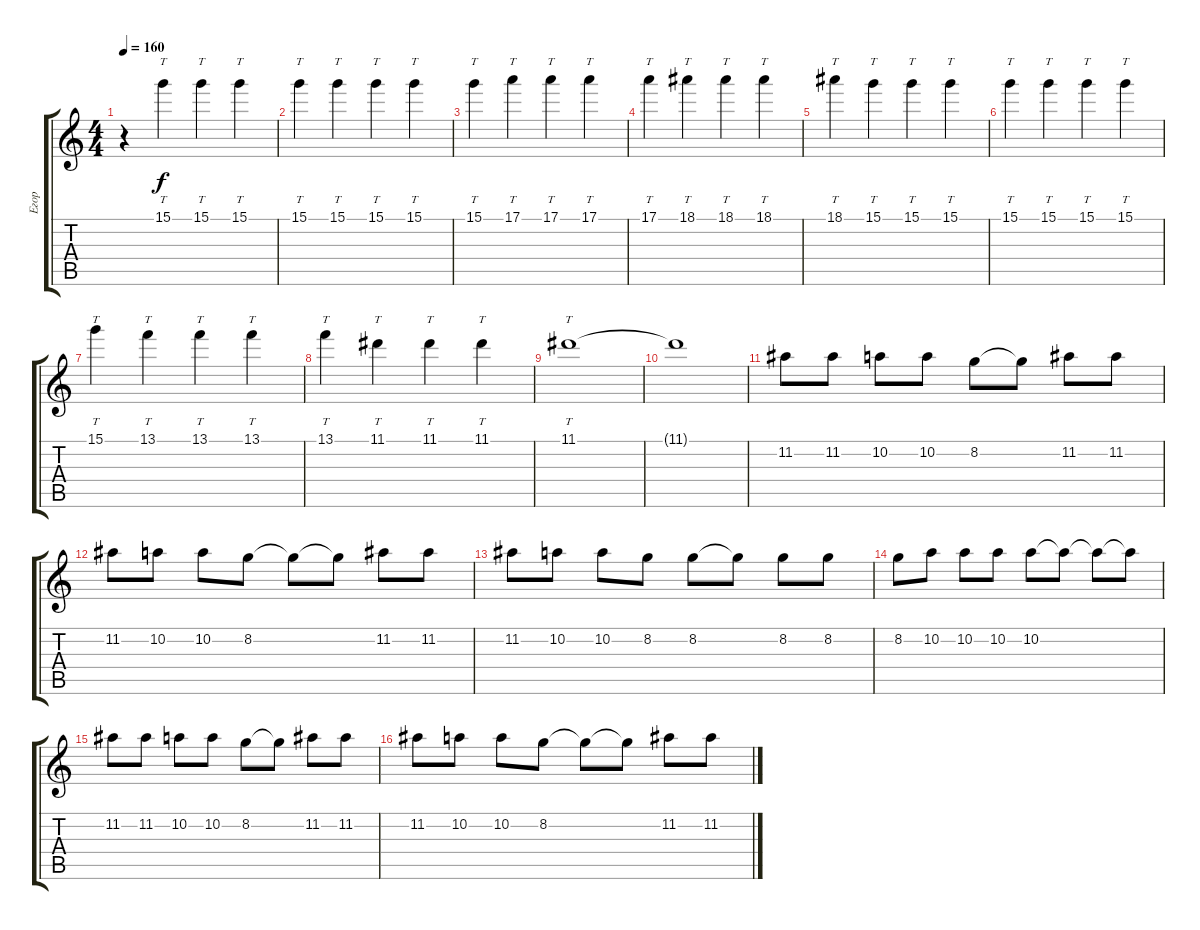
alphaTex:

\track ("Егор" "Егор") {instrument distortionguitar}
\staff {score tabs}
\tuning (E4 B3 G3 D3 A2 D2) {hide}
\ts (4 4)
\tempo 160
\clef g2
\ks c
r.4{dy f} 15.1.4{tt} 15.1.4{tt} 15.1.4{tt} |
15.1.4{tt} 15.1.4{tt} 15.1.4{tt} 15.1.4{tt} |
15.1.4{tt} 17.1.4{tt} 17.1.4{tt} 17.1.4{tt} |
17.1.4{tt} 18.1.4{tt} 18.1.4{tt} 18.1.4{tt} |
18.1.4{tt} 15.1.4{tt} 15.1.4{tt} 15.1.4{tt} |
15.1.4{tt} 15.1.4{tt} 15.1.4{tt} 15.1.4{tt} |
15.1.4{tt} 13.1.4{tt} 13.1.4{tt} 13.1.4{tt} |
13.1.4{tt} 11.1.4{tt} 11.1.4{tt} 11.1.4{tt} |
11.1.1{tt} |
11.1{t}.1 |
11.2.8 11.2.8 10.2.8 10.2.8 8.2.8 8.2{t}.8 11.2.8 11.2.8 |
11.2.8 10.2.8 10.2.8 8.2.8 8.2{t}.8 8.2{t}.8 11.2.8 11.2.8 |
11.2.8 10.2.8 10.2.8 8.2.8 8.2.8 8.2{t}.8 8.2.8 8.2.8 |
8.2.8 10.2.8 10.2.8 10.2.8 10.2.8 10.2{t}.8 10.2{t}.8 10.2{t}.8 |
11.2.8 11.2.8 10.2.8 10.2.8 8.2.8 8.2{t}.8 11.2.8 11.2.8 |
11.2.8 10.2.8 10.2.8 8.2.8 8.2{t}.8 8.2{t}.8 11.2.8 11.2.8
